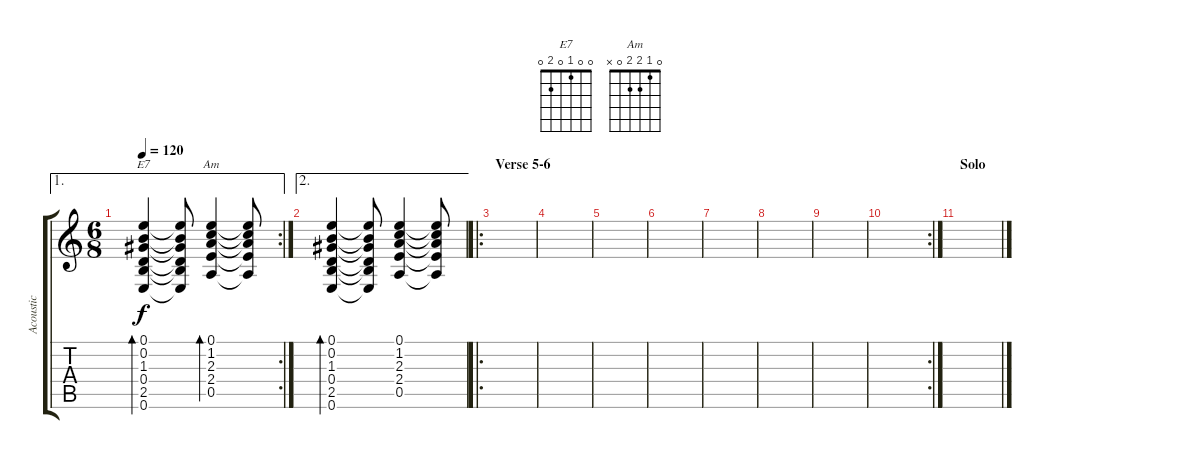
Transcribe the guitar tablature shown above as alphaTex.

\track ("Acoustic" "Acoustic") {instrument acousticguitarsteel}
\staff {score tabs}
\tuning (E4 B3 G3 D3 A2 E2) {hide}
\chord ("E7" 0 0 1 0 2 0)
\chord ("Am" 0 1 2 2 0 x)
\ae 1
\rc 2
\ts (6 8)
\tempo 120
\clef g2
\ks c
(0.1 0.2 1.3 0.4 2.5 0.6).4{bd 30 ch "E7" dy f} (0.1{t} 0.2{t} 1.3{t} 0.4{t} 2.5{t} 0.6{t}).8 (0.1 1.2 2.3 2.4 0.5).4{bd 30 ch "Am"} (0.1{t} 1.2{t} 2.3{t} 2.4{t} 0.5{t}).8 |
\ae 2
(0.1 0.2 1.3 0.4 2.5 0.6).4{bd 30} (0.1{t} 0.2{t} 1.3{t} 0.4{t} 2.5{t} 0.6{t}).8 (0.1 1.2 2.3 2.4 0.5).4 (0.1{t} 1.2{t} 2.3{t} 2.4{t} 0.5{t}).8 |
\ro
\section ("" "Verse 5-6")
|
|
|
|
|
|
|
\rc 2
|
\section ("" "Solo")
